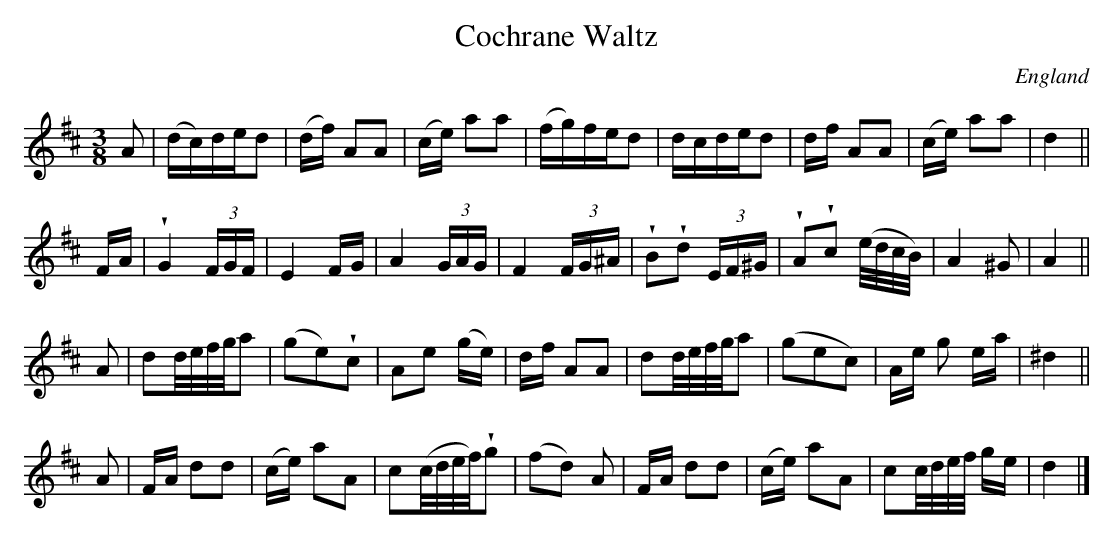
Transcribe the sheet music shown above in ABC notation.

X:1
T:Cochrane Waltz
L:1/16
M:3/8
O:England
U:W=!wedge!
K:D major
A2 |\
(dc)ded2 | (df) A2A2 | (ce) a2a2 | (fg)fed2 | \
dcded2   | df   A2A2 | (ce) a2a2 | d4 ||
FA |\
WG4 (3FGF | E4 FG | A4 (3GAG |  F4 (3FG^A | \
WB2Wd2 (3EF^G | WA2Wc2 (e/d/c/B/) | A4 ^G2 | A4 ||
A2 |\
d2d/e/f/g/a2 | (g2e2)Wc2 | A2e2 (ge) | df A2A2 |\
d2d/e/f/g/a2 | (g2e2c2) | Ae g2 ea | ^d4 ||
A2 |\
FA d2d2 | (ce) a2A2 | c2(c/d/e/f/)Wg2 | (f2d2) A2 |\
FA d2d2 | (ce) a2A2 | c2c/d/e/f/ ge | d4 |]
